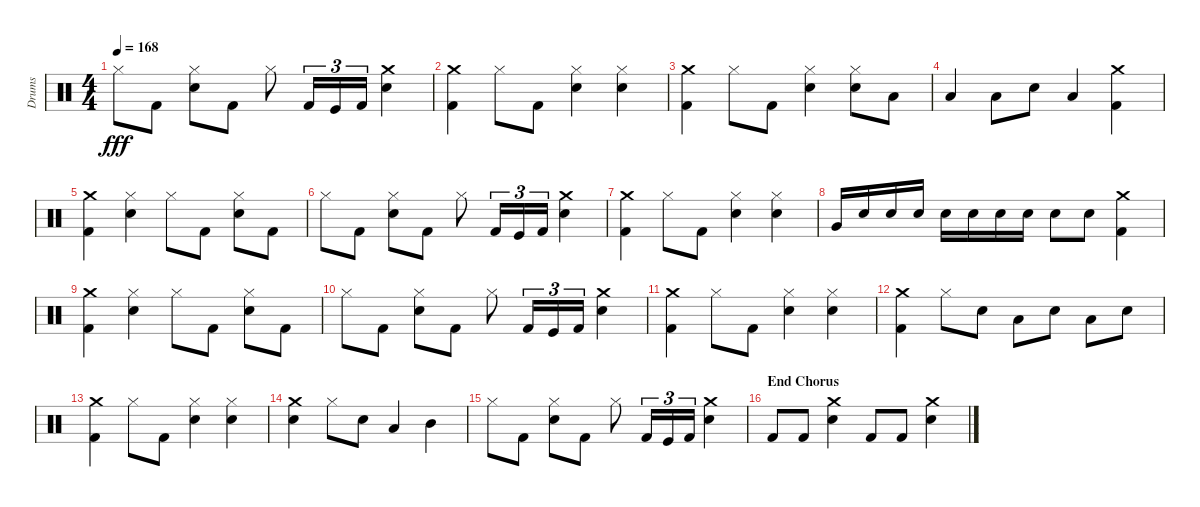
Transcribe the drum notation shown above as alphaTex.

\track ("Drums" "Drums") {instrument percussion}
\staff {score}
\articulation defaults
\ts (4 4)
\tempo 168
\clef neutral
\ks c "Hi-Hat (closed)".8{dy fff} "Kick (hit) 2".8
("Snare (hit) 2" "Hi-Hat (closed)").8 "Kick (hit) 2".8 "Hi-Hat (closed)".8 "Kick (hit) 2".16{tu (3 2)} "Kick (hit)".16{tu (3 2)} "Kick (hit) 2".16{tu (3 2)} ("Crash medium (hit)" "Snare (hit) 2").4 |
("Kick (hit) 2" "Crash medium (hit)").4 "Hi-Hat (closed)".8 "Kick (hit) 2".8 ("Snare (hit) 2" "Hi-Hat (closed)").4 ("Hi-Hat (closed)" "Snare (hit) 2").4 |
("Kick (hit) 2" "Crash medium (hit)").4 "Hi-Hat (closed)".8 "Kick (hit) 2".8 ("Snare (hit) 2" "Hi-Hat (closed)").4 ("Hi-Hat (closed)" "Snare (hit) 2").8 "Low Tom (hit)".8 |
"Low Tom (hit)".4 "Low Tom (hit)".8 "Snare (hit) 2".8 "Low Tom (hit)".4 ("Kick (hit) 2" "Crash medium (hit)").4 |
("Kick (hit) 2" "Crash medium (hit)").4 ("Hi-Hat (closed)" "Snare (hit) 2").4 "Hi-Hat (closed)".8 "Kick (hit) 2".8 ("Snare (hit) 2" "Hi-Hat (closed)").8 "Kick (hit) 2".8 |
"Hi-Hat (closed)".8 "Kick (hit) 2".8 ("Snare (hit) 2" "Hi-Hat (closed)").8 "Kick (hit) 2".8 "Hi-Hat (closed)".8 "Kick (hit) 2".16{tu (3 2)} "Kick (hit)".16{tu (3 2)} "Kick (hit) 2".16{tu (3 2)} ("Crash medium (hit)" "Snare (hit) 2").4 |
("Kick (hit) 2" "Crash medium (hit)").4 "Hi-Hat (closed)".8 "Kick (hit) 2".8 ("Snare (hit) 2" "Hi-Hat (closed)").4 ("Hi-Hat (closed)" "Snare (hit) 2").4 |
"Very Low Tom (hit)".16 "Snare (hit) 2".16 "Snare (hit) 2".16 "Snare (hit) 2".16 "Snare (hit) 2".16 "Snare (hit) 2".16 "Snare (hit) 2".16 "Snare (hit) 2".16 "Snare (hit) 2".8 "Snare (hit) 2".8 ("Crash medium (hit)" "Kick (hit) 2").4 |
("Kick (hit) 2" "Crash medium (hit)").4 ("Hi-Hat (closed)" "Snare (hit) 2").4 "Hi-Hat (closed)".8 "Kick (hit) 2".8 ("Snare (hit) 2" "Hi-Hat (closed)").8 "Kick (hit) 2".8 |
"Hi-Hat (closed)".8 "Kick (hit) 2".8 ("Snare (hit) 2" "Hi-Hat (closed)").8 "Kick (hit) 2".8 "Hi-Hat (closed)".8 "Kick (hit) 2".16{tu (3 2)} "Kick (hit)".16{tu (3 2)} "Kick (hit) 2".16{tu (3 2)} ("Crash medium (hit)" "Snare (hit) 2").4 |
("Kick (hit) 2" "Crash medium (hit)").4 "Hi-Hat (closed)".8 "Kick (hit) 2".8 ("Snare (hit) 2" "Hi-Hat (closed)").4 ("Hi-Hat (closed)" "Snare (hit) 2").4 |
("Kick (hit) 2" "Crash medium (hit)").4 "Hi-Hat (closed)".8 "Snare (hit) 2".8 "Low Tom (hit)".8 "Snare (hit) 2".8 "Low Tom (hit)".8 "Snare (hit) 2".8 |
("Kick (hit) 2" "Crash medium (hit)").4 "Hi-Hat (closed)".8 "Kick (hit) 2".8 ("Snare (hit) 2" "Hi-Hat (closed)").4 ("Hi-Hat (closed)" "Snare (hit) 2").4 |
("Snare (hit) 2" "Crash medium (hit)").4 "Hi-Hat (closed)".8 "Snare (hit) 2".8 "Low Tom (hit)".4 "Mid Tom (hit)".4 |
"Hi-Hat (closed)".8 "Kick (hit) 2".8 ("Snare (hit) 2" "Hi-Hat (closed)").8 "Kick (hit) 2".8 "Hi-Hat (closed)".8 "Kick (hit) 2".16{tu (3 2)} "Kick (hit)".16{tu (3 2)} "Kick (hit) 2".16{tu (3 2)} ("Crash medium (hit)" "Snare (hit) 2").4 |
\section ("" "End Chorus")
"Kick (hit) 2".8 "Kick (hit) 2".8 ("Snare (hit) 2" "Crash medium (hit)").4 "Kick (hit) 2".8 "Kick (hit) 2".8 ("Crash medium (hit)" "Snare (hit) 2").4
